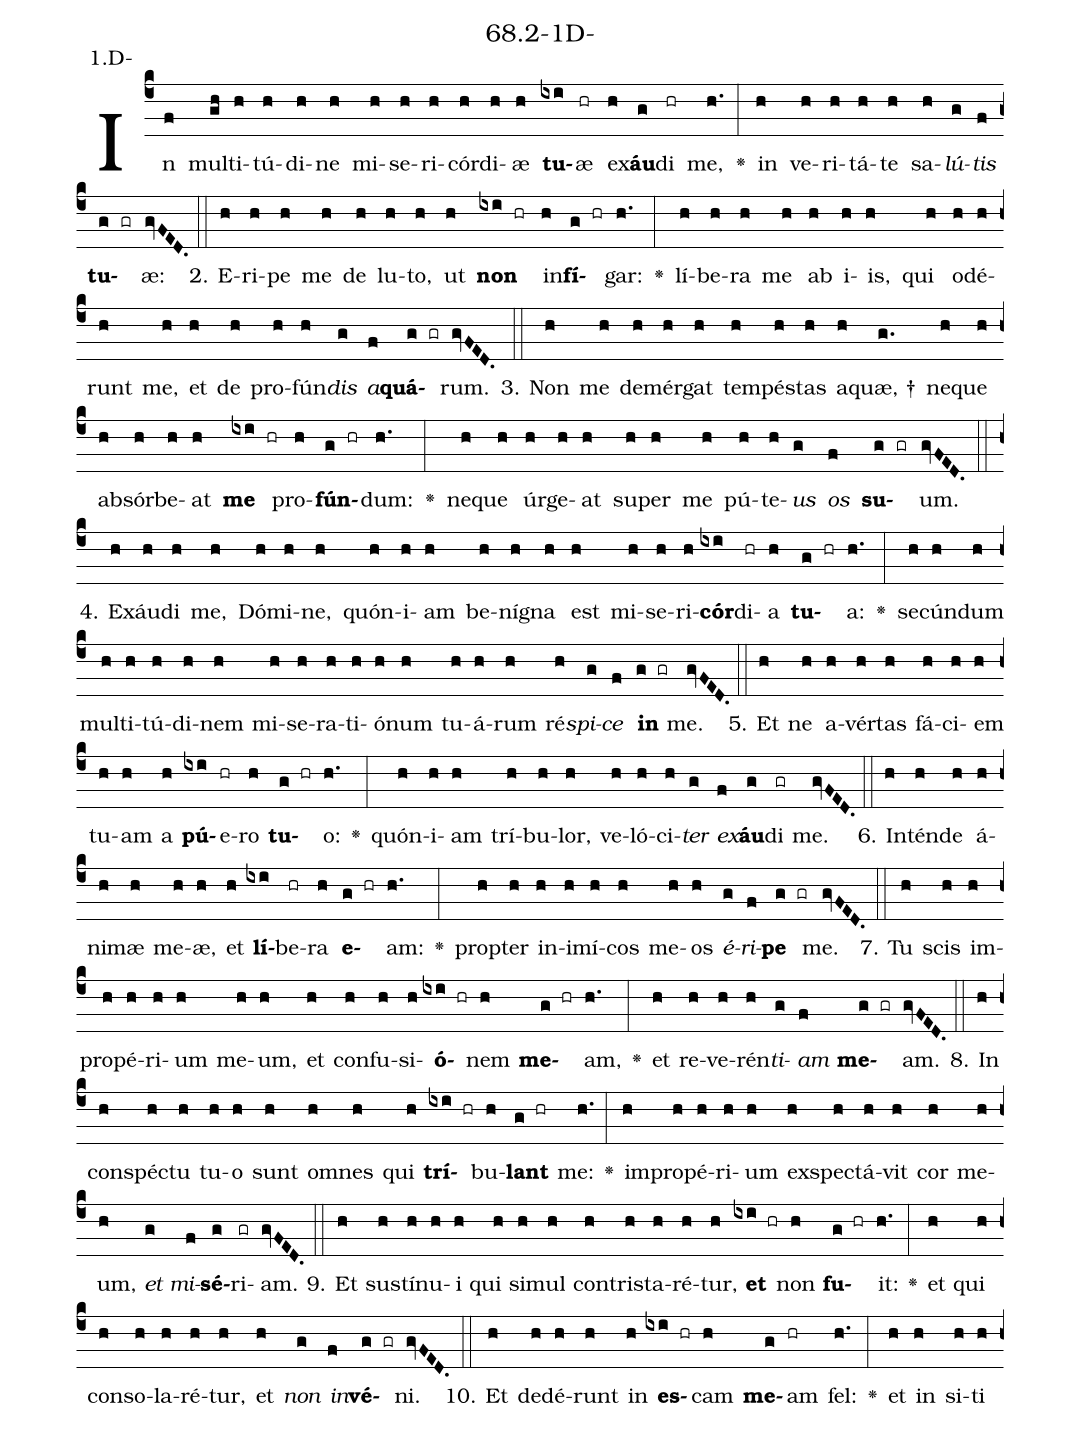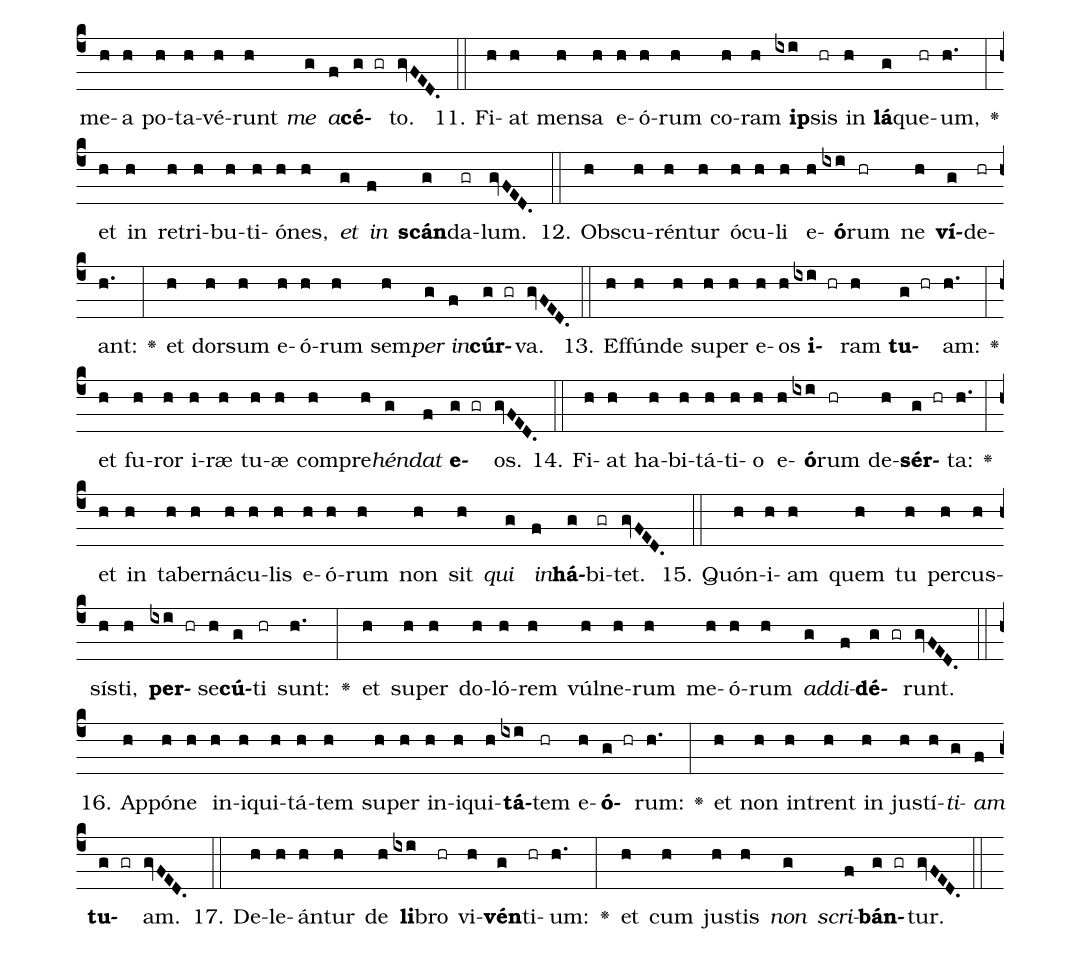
name: 68.2-1D-;
annotation: 1.D-;
%%
(c4)In(f) mul(gh)ti(h)tú(h)di(h)ne(h) mi(h)se(h)ri(h)cór(h)di(h)æ(h) <b>tu</b>(ixi)æ(hr) ex(h)<b>áu</b>(g)di(hr) me,(h.) <v>\greheightstar</v>(:) in(h) ve(h)ri(h)tá(h)te(h) sa(h)<i>lú</i>(g)<i>tis</i>(f) <b>tu</b>(g gr)æ:(gvFED.) (::)
2. E(h)ri(h)pe(h) me(h) de(h) lu(h)to,(h) ut(h) <b>non</b>(ixi hr) in(h)<b>fí</b>(g hr)gar:(h.) <v>\greheightstar</v>(:) lí(h)be(h)ra(h) me(h) ab(h) i(h)is,(h) qui(h) o(h)dé(h)runt(h) me,(h) et(h) de(h) pro(h)fún(h)<i>dis</i>(g) <i>a</i>(f)<b>quá</b>(g gr)rum.(gvFED.) (::)
3. Non(h) me(h) de(h)mér(h)gat(h) tem(h)pés(h)tas(h) a(h)quæ, †(g.) ne(h)que(h) ab(h)sór(h)be(h)at(h) <b>me</b>(ixi hr) pro(h)<b>fún</b>(g hr)dum:(h.) <v>\greheightstar</v>(:) ne(h)que(h) úr(h)ge(h)at(h) su(h)per(h) me(h) pú(h)te(h)<i>us</i>(g) <i>os</i>(f) <b>su</b>(g gr)um.(gvFED.) (::)
4. Ex(h)áu(h)di(h) me,(h) Dó(h)mi(h)ne,(h) quón(h)i(h)am(h) be(h)ní(h)gna(h) est(h) mi(h)se(h)ri(h)<b>cór</b>(ixi)di(hr)a(h) <b>tu</b>(g hr)a:(h.) <v>\greheightstar</v>(:) se(h)cún(h)dum(h) mul(h)ti(h)tú(h)di(h)nem(h) mi(h)se(h)ra(h)ti(h)ó(h)num(h) tu(h)á(h)rum(h) ré(h)<i>spi</i>(g)<i>ce</i>(f) <b>in</b>(g gr) me.(gvFED.) (::)
5. Et(h) ne(h) a(h)vér(h)tas(h) fá(h)ci(h)em(h) tu(h)am(h) a(h) <b>pú</b>(ixi)e(hr)ro(h) <b>tu</b>(g hr)o:(h.) <v>\greheightstar</v>(:) quón(h)i(h)am(h) trí(h)bu(h)lor,(h) ve(h)ló(h)ci(h)<i>ter</i>(g) <i>ex</i>(f)<b>áu</b>(g)di(gr) me.(gvFED.) (::)
6. In(h)tén(h)de(h) á(h)ni(h)mæ(h) me(h)æ,(h) et(h) <b>lí</b>(ixi)be(hr)ra(h) <b>e</b>(g hr)am:(h.) <v>\greheightstar</v>(:) prop(h)ter(h) in(h)i(h)mí(h)cos(h) me(h)os(h) <i>é</i>(g)<i>ri</i>(f)<b>pe</b>(g gr) me.(gvFED.) (::)
7. Tu(h) scis(h) im(h)pro(h)pé(h)ri(h)um(h) me(h)um,(h) et(h) con(h)fu(h)si(h)<b>ó</b>(ixi hr)nem(h) <b>me</b>(g hr)am,(h.) <v>\greheightstar</v>(:) et(h) re(h)ve(h)rén(h)<i>ti</i>(g)<i>am</i>(f) <b>me</b>(g gr)am.(gvFED.) (::)
8. In(h) con(h)spéc(h)tu(h) tu(h)o(h) sunt(h) om(h)nes(h) qui(h) <b>trí</b>(ixi hr)bu(h)<b>lant</b>(g hr) me:(h.) <v>\greheightstar</v>(:) im(h)pro(h)pé(h)ri(h)um(h) ex(h)spec(h)tá(h)vit(h) cor(h) me(h)um,(h) <i>et</i>(g) <i>mi</i>(f)<b>sé</b>(g)ri(gr)am.(gvFED.) (::)
9. Et(h) sus(h)tí(h)nu(h)i(h) qui(h) si(h)mul(h) con(h)tris(h)ta(h)ré(h)tur,(h) <b>et</b>(ixi hr) non(h) <b>fu</b>(g hr)it:(h.) <v>\greheightstar</v>(:) et(h) qui(h) con(h)so(h)la(h)ré(h)tur,(h) et(h) <i>non</i>(g) <i>in</i>(f)<b>vé</b>(g gr)ni.(gvFED.) (::)
10. Et(h) de(h)dé(h)runt(h) in(h) <b>es</b>(ixi hr)cam(h) <b>me</b>(g)am(hr) fel:(h.) <v>\greheightstar</v>(:) et(h) in(h) si(h)ti(h) me(h)a(h) po(h)ta(h)vé(h)runt(h) <i>me</i>(g) <i>a</i>(f)<b>cé</b>(g gr)to.(gvFED.) (::)
11. Fi(h)at(h) men(h)sa(h) e(h)ó(h)rum(h) co(h)ram(h) <b>ip</b>(ixi)sis(hr) in(h) <b>lá</b>(g)que(hr)um,(h.) <v>\greheightstar</v>(:) et(h) in(h) re(h)tri(h)bu(h)ti(h)ó(h)nes,(h) <i>et</i>(g) <i>in</i>(f) <b>scán</b>(g)da(gr)lum.(gvFED.) (::)
12. Obs(h)cu(h)rén(h)tur(h) ó(h)cu(h)li(h) e(h)<b>ó</b>(ixi)rum(hr) ne(h) <b>ví</b>(g)de(hr)ant:(h.) <v>\greheightstar</v>(:) et(h) dor(h)sum(h) e(h)ó(h)rum(h) sem(h)<i>per</i>(g) <i>in</i>(f)<b>cúr</b>(g gr)va.(gvFED.) (::)
13. Ef(h)fún(h)de(h) su(h)per(h) e(h)os(h) <b>i</b>(ixi hr)ram(h) <b>tu</b>(g hr)am:(h.) <v>\greheightstar</v>(:) et(h) fu(h)ror(h) i(h)ræ(h) tu(h)æ(h) com(h)pre(h)<i>hén</i>(g)<i>dat</i>(f) <b>e</b>(g gr)os.(gvFED.) (::)
14. Fi(h)at(h) ha(h)bi(h)tá(h)ti(h)o(h) e(h)<b>ó</b>(ixi)rum(hr) de(h)<b>sér</b>(g hr)ta:(h.) <v>\greheightstar</v>(:) et(h) in(h) ta(h)ber(h)ná(h)cu(h)lis(h) e(h)ó(h)rum(h) non(h) sit(h) <i>qui</i>(g) <i>in</i>(f)<b>há</b>(g)bi(gr)tet.(gvFED.) (::)
15. Quón(h)i(h)am(h) quem(h) tu(h) per(h)cus(h)sís(h)ti,(h) <b>per</b>(ixi hr)se(h)<b>cú</b>(g)ti(hr) sunt:(h.) <v>\greheightstar</v>(:) et(h) su(h)per(h) do(h)ló(h)rem(h) vúl(h)ne(h)rum(h) me(h)ó(h)rum(h) <i>ad</i>(g)<i>di</i>(f)<b>dé</b>(g gr)runt.(gvFED.) (::)
16. Ap(h)pó(h)ne(h) in(h)i(h)qui(h)tá(h)tem(h) su(h)per(h) in(h)i(h)qui(h)<b>tá</b>(ixi)tem(hr) e(h)<b>ó</b>(g hr)rum:(h.) <v>\greheightstar</v>(:) et(h) non(h) in(h)trent(h) in(h) jus(h)tí(h)<i>ti</i>(g)<i>am</i>(f) <b>tu</b>(g gr)am.(gvFED.) (::)
17. De(h)le(h)án(h)tur(h) de(h) <b>li</b>(ixi)bro(hr) vi(h)<b>vén</b>(g)ti(hr)um:(h.) <v>\greheightstar</v>(:) et(h) cum(h) jus(h)tis(h) <i>non</i>(g) <i>scri</i>(f)<b>bán</b>(g gr)tur.(gvFED.) (::)
